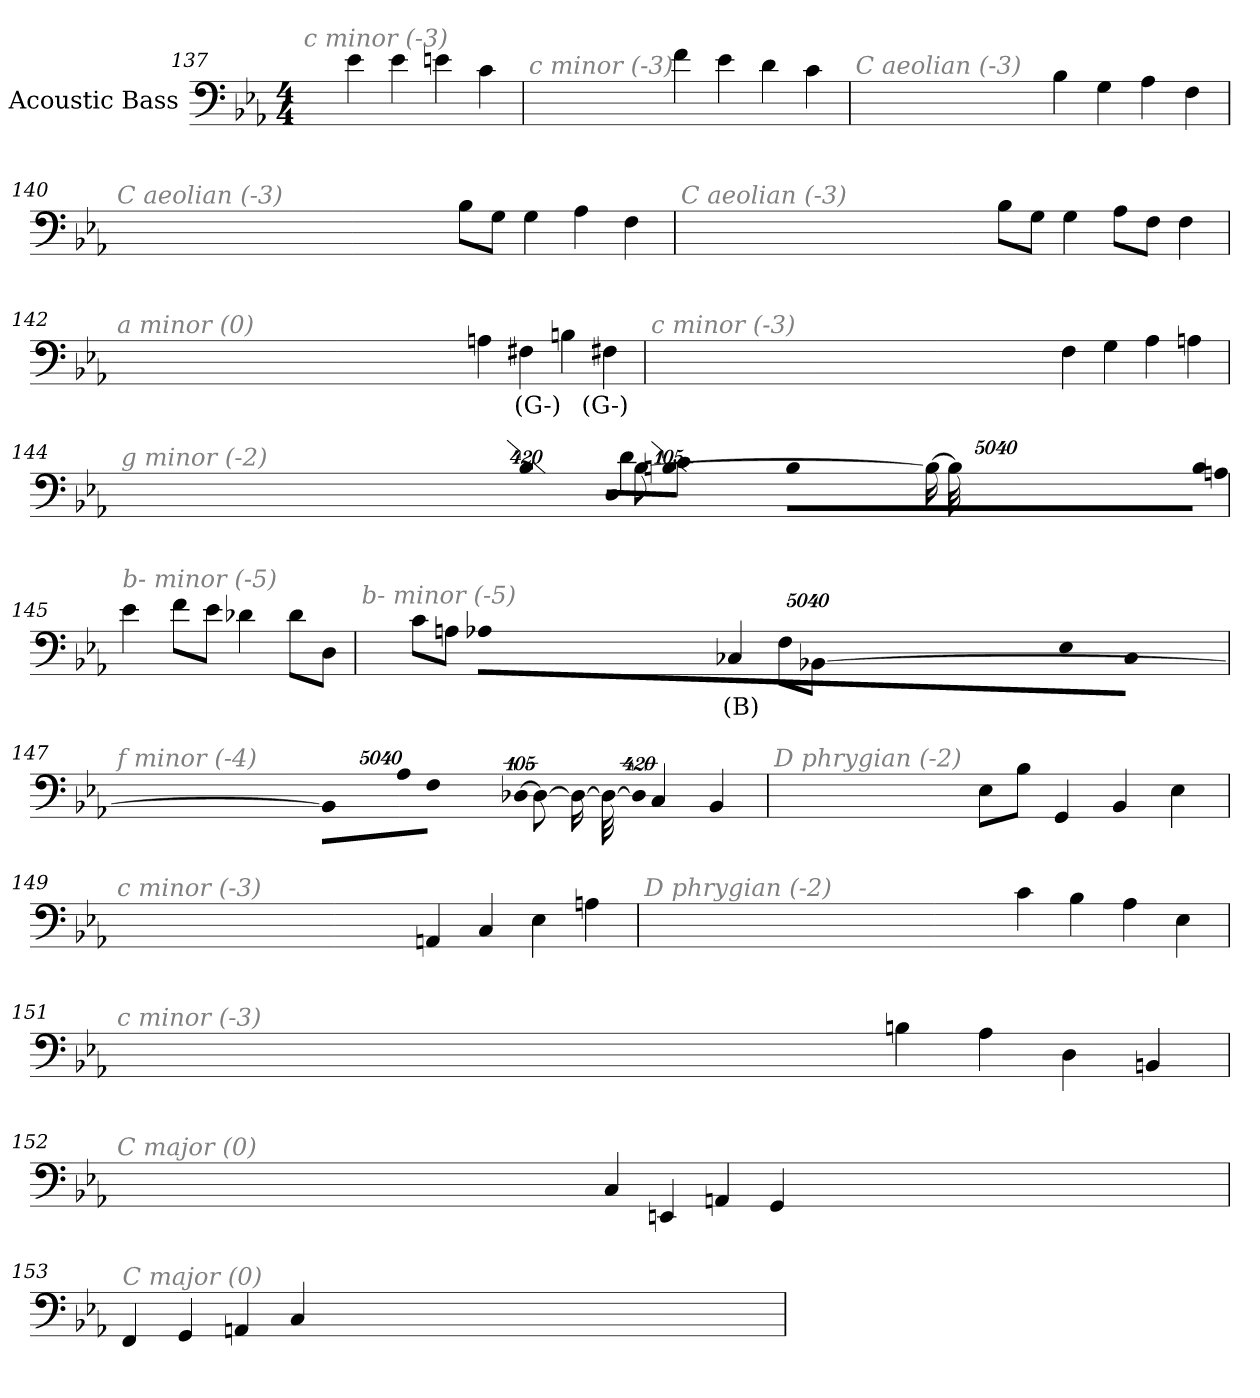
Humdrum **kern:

**kern	**text
*part1	*part1
*staff1	*staff1
*I"Acoustic Bass	*
*clefF4	*
*ITrd7c12	*
*k[b-e-a-]	*
*E-:	*
*M4/4	*
=137	=137
!LO:TX:i:color=#808080:t=c minor (-3)	!
4E-	.
4E-	.
4En	.
4C	.
=138	=138
!LO:TX:i:color=#808080:t=c minor (-3)	!
4F	.
4E-	.
4D	.
4C	.
=139	=139
!LO:TX:i:color=#808080:t=C aeolian (-3)	!
4BB-	.
4GG	.
4AA-	.
4FF	.
=140	=140
!LO:TX:i:color=#808080:t=C aeolian (-3)	!
8BB-L	.
8GGJ	.
4GG	.
4AA-	.
4FF	.
=141	=141
!LO:TX:i:color=#808080:t=C aeolian (-3)	!
8BB-L	.
8GGJ	.
4GG	.
8AA-L	.
8FFJ	.
4FF	.
=142	=142
!LO:TX:i:color=#808080:t=a minor (0)	!
4AAn	.
4FF#Xi	(G-)
4BBn	.
4FF#Xi	(G-)
=143	=143
!LO:TX:i:color=#808080:t=c minor (-3)	!
4FF	.
4GG	.
4AA-	.
4AAn	.
=144	=144
!LO:TX:i:color=#808080:t=g minor (-2)	!
!LO:N:vis=8	!
40320%3347BB-L	.
!LO:N:vis=8	!
40320%3347AAn	.
!LO:N:vis=8	!
40320%3347BB-J	.
!LO:N:vis=1024	!
[13440%13BBn	.
8BB_	.
16BB_	.
32BB_	.
!LO:N:vis=1024%31	!
13440%407BB]	.
8CL	.
8DDJ	.
4D	.
=145	=145
!LO:TX:i:color=#808080:t=b- minor (-5)	!
4E-	.
8FL	.
8E-J	.
4D-X	.
8D-L	.
8DDJ	.
=146	=146
!LO:TX:i:color=#808080:t=b- minor (-5)	!
8CL	.
8AAnJ	.
!LO:N:vis=8	!
40320%3347AA-XL	.
!LO:N:vis=8	!
40320%3347EE-	.
!LO:N:vis=8	!
40320%3347CCJ	.
4CC-Xi	(B)
8FFL	.
[8BBB-XJ	.
=147	=147
!LO:TX:i:color=#808080:t=f minor (-4)	!
!LO:N:vis=8	!
40320%3347BBB-L]	.
!LO:N:vis=8	!
40320%3347AA-	.
!LO:N:vis=8	!
40320%3347FFJ	.
!LO:N:vis=1024	!
[13440%13DD-X	.
8DD-_	.
16DD-_	.
32DD-_	.
!LO:N:vis=1024%31	!
13440%407DD-]	.
4CC	.
4BBB-	.
=148	=148
!LO:TX:i:color=#808080:t=D phrygian (-2)	!
8EE-L	.
8BB-J	.
4GGG	.
4BBB-	.
4EE-	.
=149	=149
!LO:TX:i:color=#808080:t=c minor (-3)	!
4AAAn	.
4CC	.
4EE-	.
4AAn	.
=150	=150
!LO:TX:i:color=#808080:t=D phrygian (-2)	!
4C	.
4BB-	.
4AA-	.
4EE-	.
=151	=151
!LO:TX:i:color=#808080:t=c minor (-3)	!
4BBn	.
4AA-	.
4DD	.
4BBBn	.
=152	=152
!LO:TX:i:color=#808080:t=C major (0)	!
4CC	.
4EEEn	.
4AAAn	.
4GGG	.
=153	=153
!LO:TX:i:color=#808080:t=C major (0)	!
4FFF	.
4GGG	.
4AAAn	.
4CC	.
=	=
*-	*-
